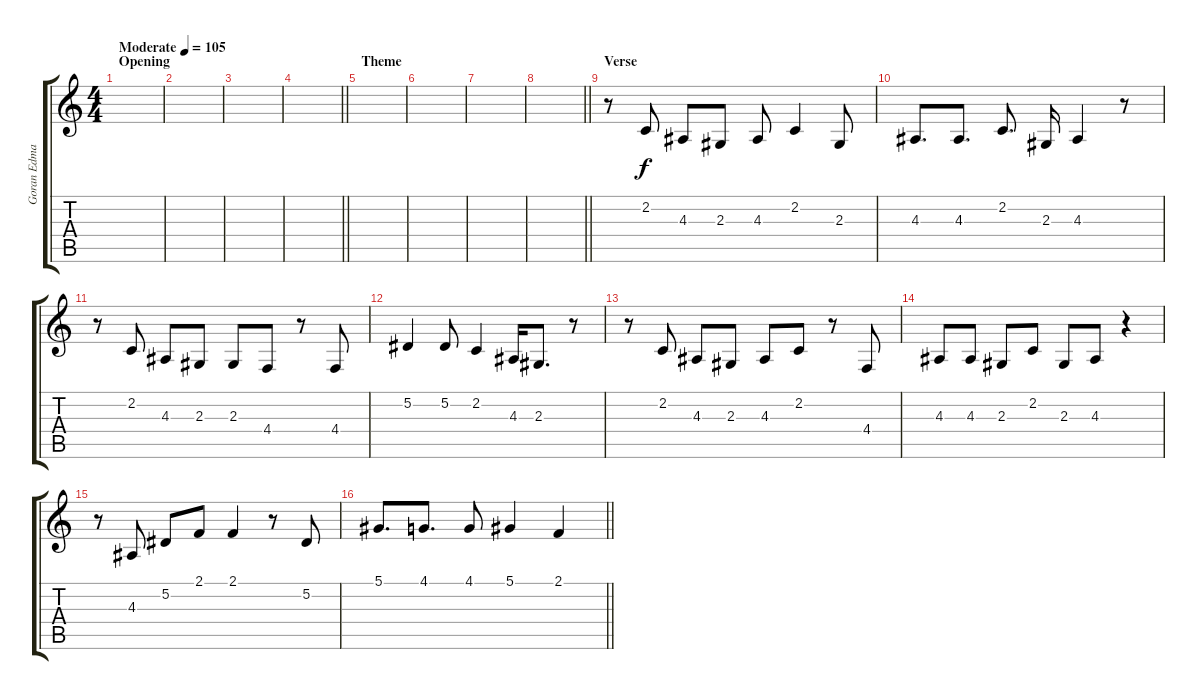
\track ("Goran Edman" "Goran Edma") {instrument lead2sawtooth}
\staff {score tabs}
\tuning (Eb4 Bb3 Gb3 Db3 Ab2 Eb2) {hide}
\ts (4 4)
\section ("" "Opening")
\tempo (105 "Moderate")
\clef g2
\ks c
|
|
|
\barLineRight lightlight
|
\section ("" "Theme")
|
|
|
\barLineRight lightlight
|
\section ("" "Verse")
r.8 2.2.8 4.3.8 2.3.8 4.3.8 2.2.4 2.3.8 |
4.3.8{d} 4.3.8{d} 2.2.8{d} 2.3.16 4.3.4 r.8 |
r.8 2.2.8 4.3.8 2.3.8 2.3.8 4.4.8 r.8 4.4.8 |
5.2.4 5.2.8 2.2.4 4.3.16 2.3.8{d} r.8 |
r.8 2.2.8 4.3.8 2.3.8 4.3.8 2.2.8 r.8 4.4.8 |
4.3.8 4.3.8 2.3.8 2.2.8 2.3.8 4.3.8 r.4 |
r.8 4.3.8 5.2.8 2.1.8 2.1.4 r.8 5.2.8 |
\barLineRight lightlight
5.1.8{d} 4.1.8{d} 4.1.8 5.1.4 2.1.4
